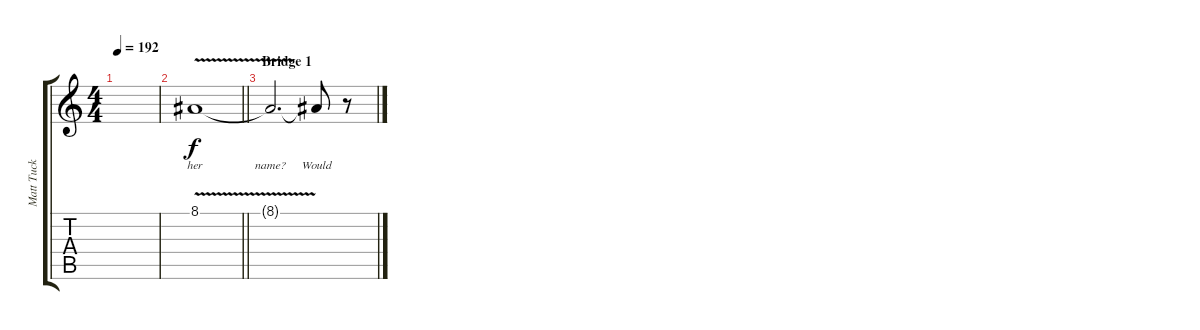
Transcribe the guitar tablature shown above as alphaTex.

\track ("Matt Tuck (Vocals)" "Matt Tuck ") {instrument tenorsax}
\staff {score tabs}
\tuning (D4 A3 F3 C3 G2 C2) {hide}
\ts (4 4)
\tempo 192
\clef g2
\ks c
|
\barLineRight lightlight
8.1{v}.1{lyrics (0 "her") lyrics (1 "") lyrics (2 "") lyrics (3 "") lyrics (4 "")} |
\section ("" "Bridge 1")
8.1{t}.2{d lyrics (0 "name?") lyrics (1 "") lyrics (2 "") lyrics (3 "") lyrics (4 "")} 8.1{t}.8{lyrics (0 "Would") lyrics (1 "") lyrics (2 "") lyrics (3 "") lyrics (4 "")} r.8
